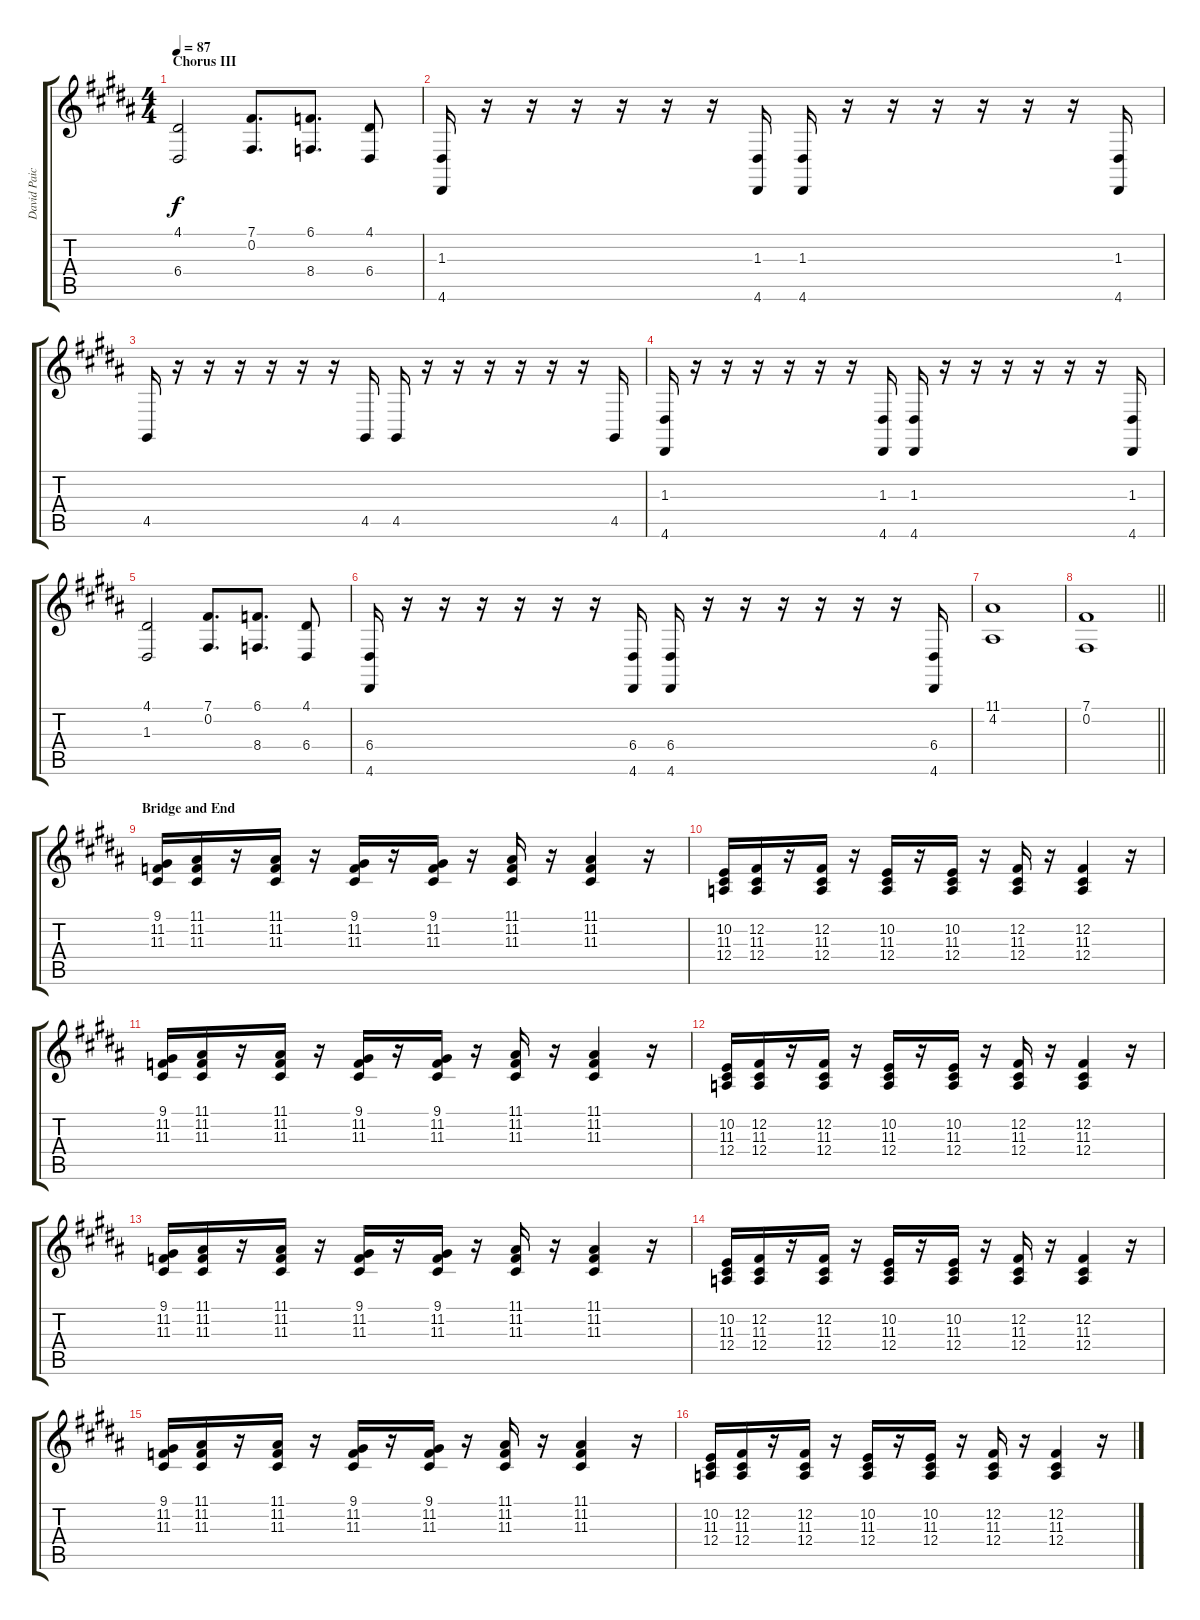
\track ("David Paich (Piano I)" "David Paic") {instrument acousticgrandpiano}
\staff {score tabs}
\tuning (B3 Gb3 D3 A2 E2 B1) {hide}
\ts (4 4)
\section ("" "Chorus III")
\tempo 87
\clef g2
\ks b
(4.1 6.4).2{dy f} (7.1 0.2).8{d} (6.1 8.4).8{d} (4.1 6.4).8 |
(1.3 4.6).16 r.16 r.16 r.16 r.16 r.16 r.16 (1.3 4.6).16 (1.3 4.6).16 r.16 r.16 r.16 r.16 r.16 r.16 (1.3 4.6).16 |
4.5.16 r.16 r.16 r.16 r.16 r.16 r.16 4.5.16 4.5.16 r.16 r.16 r.16 r.16 r.16 r.16 4.5.16 |
(1.3 4.6).16 r.16 r.16 r.16 r.16 r.16 r.16 (1.3 4.6).16 (1.3 4.6).16 r.16 r.16 r.16 r.16 r.16 r.16 (1.3 4.6).16 |
(4.1 1.3).2 (7.1 0.2).8{d} (6.1 8.4).8{d} (4.1 6.4).8 |
(6.4 4.6).16 r.16 r.16 r.16 r.16 r.16 r.16 (6.4 4.6).16 (6.4 4.6).16 r.16 r.16 r.16 r.16 r.16 r.16 (6.4 4.6).16 |
(11.1 4.2).1 |
\barLineRight lightlight
(7.1 0.2).1 |
\section ("" "Bridge and End")
(9.1 11.2 11.3).16 (11.1 11.2 11.3).16 r.16 (11.1 11.2 11.3).16 r.16 (9.1 11.2 11.3).16 r.16 (9.1 11.2 11.3).16 r.16 (11.1 11.2 11.3).16 r.16 (11.1 11.2 11.3).4 r.16 |
(10.2 11.3 12.4).16 (12.2 11.3 12.4).16 r.16 (12.2 11.3 12.4).16 r.16 (10.2 11.3 12.4).16 r.16 (10.2 11.3 12.4).16 r.16 (12.2 11.3 12.4).16 r.16 (12.2 11.3 12.4).4 r.16 |
(9.1 11.2 11.3).16 (11.1 11.2 11.3).16 r.16 (11.1 11.2 11.3).16 r.16 (9.1 11.2 11.3).16 r.16 (9.1 11.2 11.3).16 r.16 (11.1 11.2 11.3).16 r.16 (11.1 11.2 11.3).4 r.16 |
(10.2 11.3 12.4).16 (12.2 11.3 12.4).16 r.16 (12.2 11.3 12.4).16 r.16 (10.2 11.3 12.4).16 r.16 (10.2 11.3 12.4).16 r.16 (12.2 11.3 12.4).16 r.16 (12.2 11.3 12.4).4 r.16 |
(9.1 11.2 11.3).16 (11.1 11.2 11.3).16 r.16 (11.1 11.2 11.3).16 r.16 (9.1 11.2 11.3).16 r.16 (9.1 11.2 11.3).16 r.16 (11.1 11.2 11.3).16 r.16 (11.1 11.2 11.3).4 r.16 |
(10.2 11.3 12.4).16 (12.2 11.3 12.4).16 r.16 (12.2 11.3 12.4).16 r.16 (10.2 11.3 12.4).16 r.16 (10.2 11.3 12.4).16 r.16 (12.2 11.3 12.4).16 r.16 (12.2 11.3 12.4).4 r.16 |
(9.1 11.2 11.3).16 (11.1 11.2 11.3).16 r.16 (11.1 11.2 11.3).16 r.16 (9.1 11.2 11.3).16 r.16 (9.1 11.2 11.3).16 r.16 (11.1 11.2 11.3).16 r.16 (11.1 11.2 11.3).4 r.16 |
(10.2 11.3 12.4).16 (12.2 11.3 12.4).16 r.16 (12.2 11.3 12.4).16 r.16 (10.2 11.3 12.4).16 r.16 (10.2 11.3 12.4).16 r.16 (12.2 11.3 12.4).16 r.16 (12.2 11.3 12.4).4 r.16
